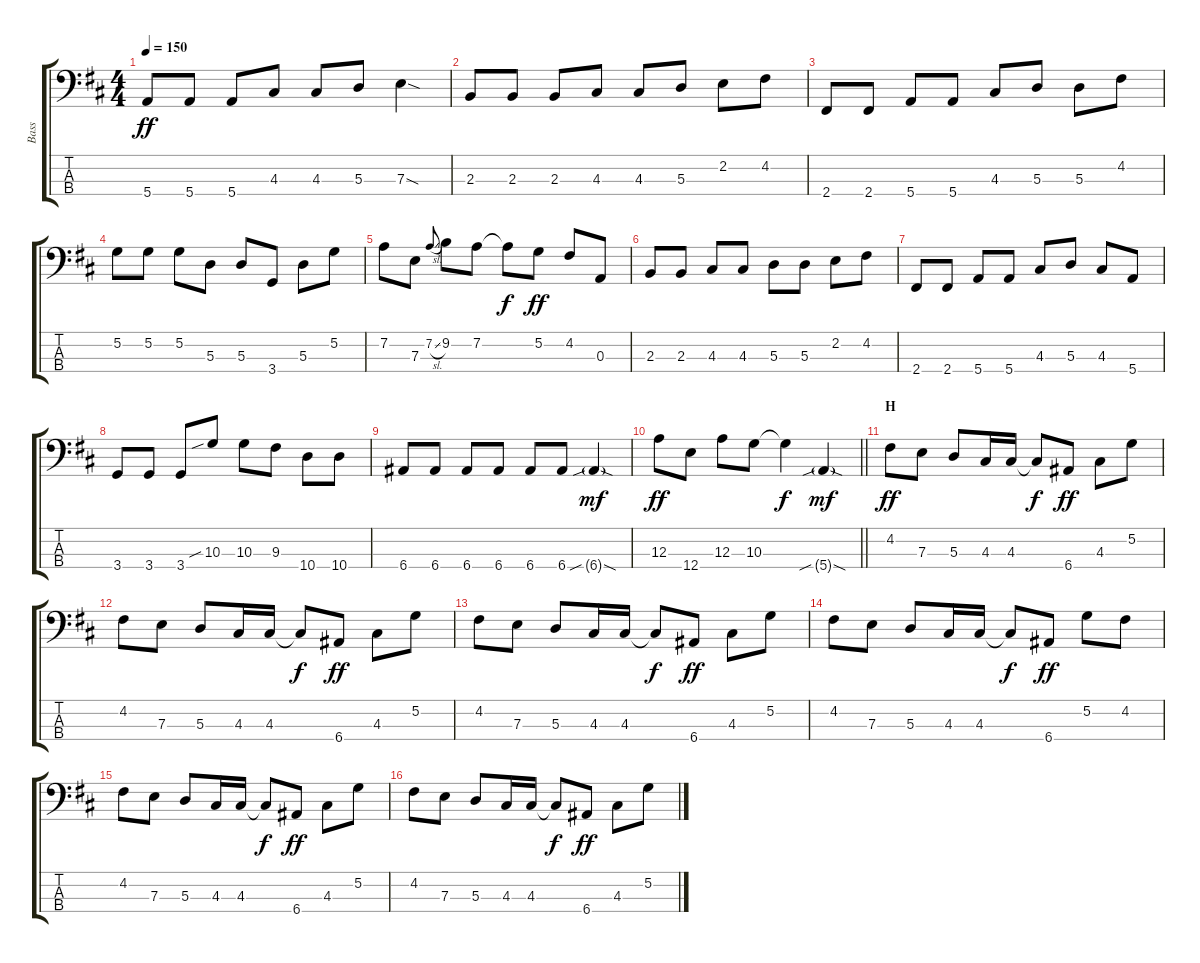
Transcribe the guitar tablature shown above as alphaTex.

\track ("Bass" "Bass") {instrument electricbassfinger}
\staff {score tabs}
\tuning (G2 D2 A1 E1) {hide}
\ts (4 4)
\tempo 150
\clef f4
\ks d
5.4.8{dy ff} 5.4.8 5.4.8 4.3.8 4.3.8 5.3.8 7.3{sod}.4 |
2.3.8 2.3.8 2.3.8 4.3.8 4.3.8 5.3.8 2.2.8 4.2.8 |
2.4.8 2.4.8 5.4.8 5.4.8 4.3.8 5.3.8 5.3.8 4.2.8 |
5.2.8 5.2.8 5.2.8 5.3.8 5.3.8 3.4.8 5.3.8 5.2.8 |
7.2.8 7.3.8 7.2{sl}.8{gr onbeat} 9.2.8 7.2.8 7.2{t}.8{dy f} 5.2.8{dy ff} 4.2.8 0.3.8 |
2.3.8 2.3.8 4.3.8 4.3.8 5.3.8 5.3.8 2.2.8 4.2.8 |
2.4.8 2.4.8 5.4.8 5.4.8 4.3.8 5.3.8 4.3.8 5.4.8 |
3.4.8 3.4.8 3.4.8 10.3{sib}.8 10.3.8 9.3.8 10.4.8 10.4.8 |
6.4.8 6.4.8 6.4.8 6.4.8 6.4.8 6.4.8 6.4{sib sod g}.4{dy mf} |
\barLineRight lightlight
12.3.8{dy ff} 12.4.8 12.3.8 10.3.8 10.3{t}.4{dy f} 5.4{sib sod g}.4{dy mf} |
\section ("" "H")
4.2.8{dy ff} 7.3.8 5.3.8 4.3.16 4.3.16 4.3{t}.8{dy f} 6.4.8{dy ff} 4.3.8 5.2.8 |
4.2.8 7.3.8 5.3.8 4.3.16 4.3.16 4.3{t}.8{dy f} 6.4.8{dy ff} 4.3.8 5.2.8 |
4.2.8 7.3.8 5.3.8 4.3.16 4.3.16 4.3{t}.8{dy f} 6.4.8{dy ff} 4.3.8 5.2.8 |
4.2.8 7.3.8 5.3.8 4.3.16 4.3.16 4.3{t}.8{dy f} 6.4.8{dy ff} 5.2.8 4.2.8 |
4.2.8 7.3.8 5.3.8 4.3.16 4.3.16 4.3{t}.8{dy f} 6.4.8{dy ff} 4.3.8 5.2.8 |
4.2.8 7.3.8 5.3.8 4.3.16 4.3.16 4.3{t}.8{dy f} 6.4.8{dy ff} 4.3.8 5.2.8
